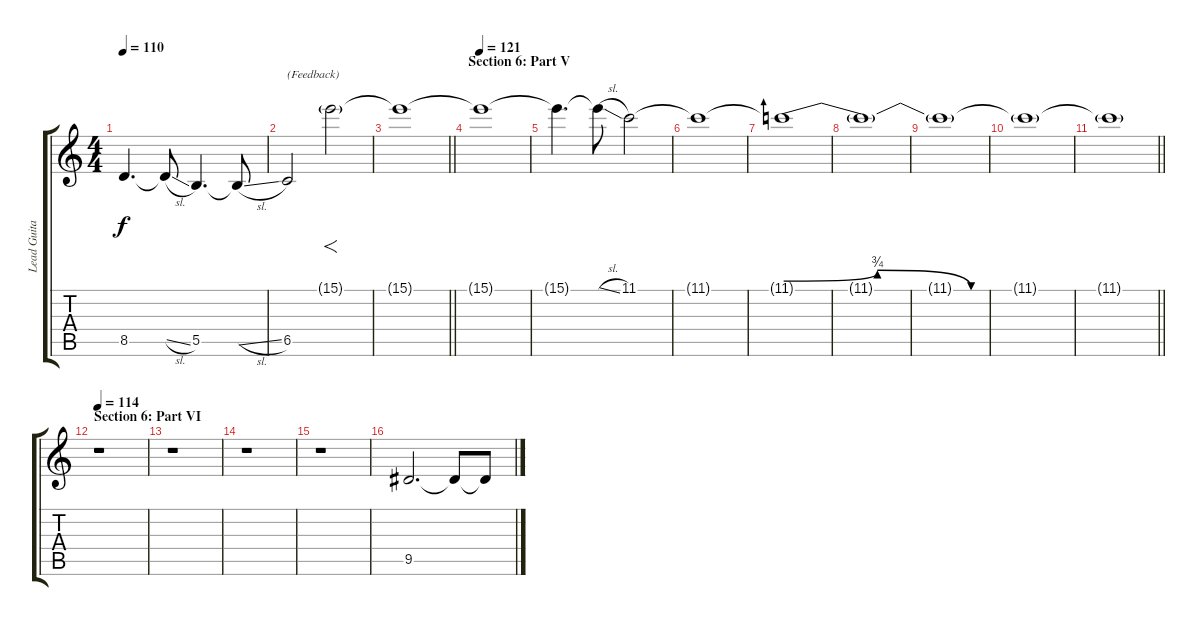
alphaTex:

\track ("Lead Guitar 2 w/ Ebow" "Lead Guita") {instrument distortionguitar}
\staff {score tabs}
\tuning (Db4 Ab3 E3 B2 Gb2 Db2) {hide}
\ts (4 4)
\tempo 110
\clef g2
\ks c
8.5.4{d dy f} 8.5{sl t}.8 5.5.4{d} 5.5{sl t}.8 |
6.5.2{txt "(Feedback)"} 15.1{g}.2{f} |
\barLineRight lightlight
15.1{t}.1 |
\section ("" "Section 6: Part V")
\tempo 121
15.1{t}.1 |
15.1{t}.4{d} 15.1{sl t}.8 11.1.2 |
11.1{t}.1 |
11.1{be (custom 0 1 15 3 30 0 60 0) t}.1 |
11.1{t}.1 |
11.1{t}.1 |
11.1{t}.1 |
\barLineRight lightlight
11.1{t}.1 |
\section ("" "Section 6: Part VI")
\tempo 114
r.1 |
r.1 |
r.1 |
r.1 |
9.5.2{d} 9.5{t}.8 9.5{sl t}.8
